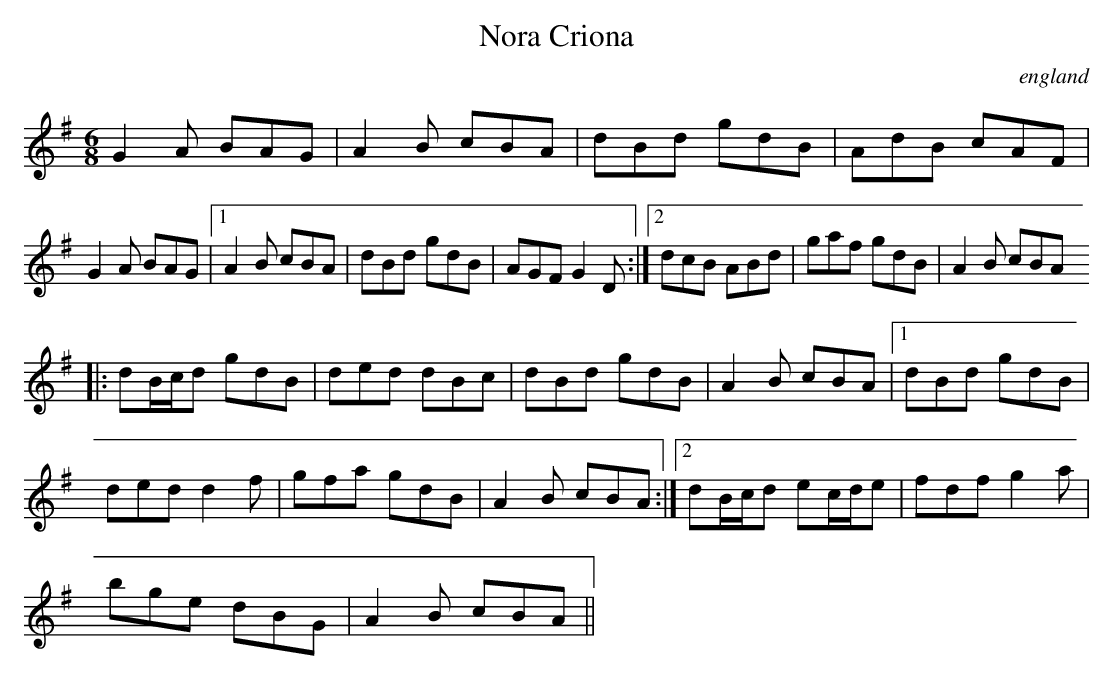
X:1
T:Nora Criona
O:england
M:6/8
L:1/8
K:G
G2A BAG|A2B cBA|dBd gdB|AdB cAF|
G2A BAG|1 A2B cBA|dBd gdB|AGF G2D:|2 dcB ABd|gaf gdB|A2B cBA
|:dB/c/d gdB|ded dBc|dBd gdB|A2B cBA|1 dBd gdB|
ded d2f|gfa gdB|A2B cBA:|2 dB/c/d ec/d/e|fdf g2a|
bge dBG|A2B cBA||
